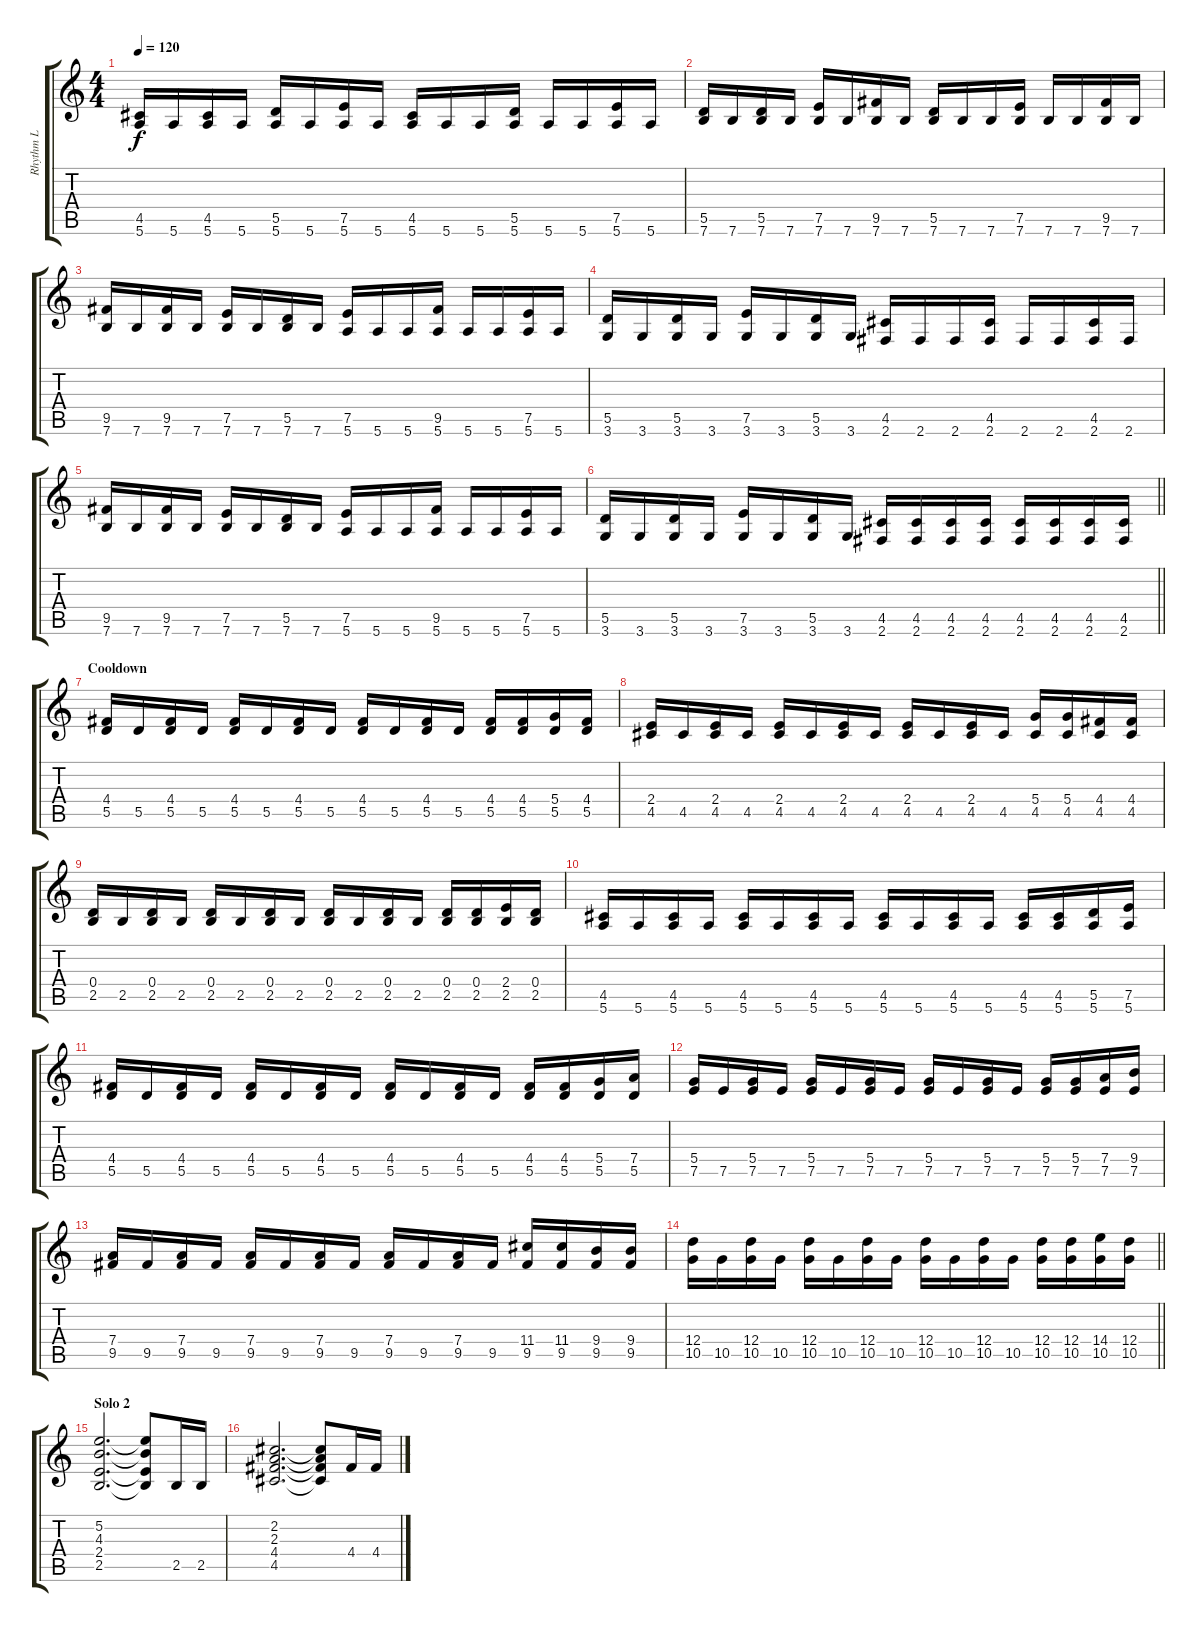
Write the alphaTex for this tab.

\track ("Rhythm L" "Rhythm L") {instrument distortionguitar}
\staff {score tabs}
\tuning (E4 B3 G3 D3 A2 E2) {hide}
\ts (4 4)
\tempo 120
\clef g2
\ks c
(4.5 5.6).16{dy f} 5.6.16 (4.5 5.6).16 5.6.16 (5.5 5.6).16 5.6.16 (7.5 5.6).16 5.6.16 (4.5 5.6).16 5.6.16 5.6.16 (5.5 5.6).16 5.6.16 5.6.16 (7.5 5.6).16 5.6.16 |
(5.5 7.6).16 7.6.16 (5.5 7.6).16 7.6.16 (7.5 7.6).16 7.6.16 (9.5 7.6).16 7.6.16 (5.5 7.6).16 7.6.16 7.6.16 (7.5 7.6).16 7.6.16 7.6.16 (9.5 7.6).16 7.6.16 |
(9.5 7.6).16 7.6.16 (9.5 7.6).16 7.6.16 (7.5 7.6).16 7.6.16 (5.5 7.6).16 7.6.16 (7.5 5.6).16 5.6.16 5.6.16 (9.5 5.6).16 5.6.16 5.6.16 (7.5 5.6).16 5.6.16 |
(5.5 3.6).16 3.6.16 (5.5 3.6).16 3.6.16 (7.5 3.6).16 3.6.16 (5.5 3.6).16 3.6.16 (4.5 2.6).16 2.6.16 2.6.16 (4.5 2.6).16 2.6.16 2.6.16 (4.5 2.6).16 2.6.16 |
(9.5 7.6).16 7.6.16 (9.5 7.6).16 7.6.16 (7.5 7.6).16 7.6.16 (5.5 7.6).16 7.6.16 (7.5 5.6).16 5.6.16 5.6.16 (9.5 5.6).16 5.6.16 5.6.16 (7.5 5.6).16 5.6.16 |
\barLineRight lightlight
(5.5 3.6).16 3.6.16 (5.5 3.6).16 3.6.16 (7.5 3.6).16 3.6.16 (5.5 3.6).16 3.6.16 (4.5 2.6).16 (4.5 2.6).16 (4.5 2.6).16 (4.5 2.6).16 (4.5 2.6).16 (4.5 2.6).16 (4.5 2.6).16 (4.5 2.6).16 |
\section ("" "Cooldown")
(4.4 5.5).16 5.5.16 (4.4 5.5).16 5.5.16 (4.4 5.5).16 5.5.16 (4.4 5.5).16 5.5.16 (4.4 5.5).16 5.5.16 (4.4 5.5).16 5.5.16 (4.4 5.5).16 (4.4 5.5).16 (5.4 5.5).16 (4.4 5.5).16 |
(2.4 4.5).16 4.5.16 (2.4 4.5).16 4.5.16 (2.4 4.5).16 4.5.16 (2.4 4.5).16 4.5.16 (2.4 4.5).16 4.5.16 (2.4 4.5).16 4.5.16 (5.4 4.5).16 (5.4 4.5).16 (4.4 4.5).16 (4.4 4.5).16 |
(0.4 2.5).16 2.5.16 (0.4 2.5).16 2.5.16 (0.4 2.5).16 2.5.16 (0.4 2.5).16 2.5.16 (0.4 2.5).16 2.5.16 (0.4 2.5).16 2.5.16 (0.4 2.5).16 (0.4 2.5).16 (2.4 2.5).16 (0.4 2.5).16 |
(4.5 5.6).16 5.6.16 (4.5 5.6).16 5.6.16 (4.5 5.6).16 5.6.16 (4.5 5.6).16 5.6.16 (4.5 5.6).16 5.6.16 (4.5 5.6).16 5.6.16 (4.5 5.6).16 (4.5 5.6).16 (5.5 5.6).16 (7.5 5.6).16 |
(4.4 5.5).16 5.5.16 (4.4 5.5).16 5.5.16 (4.4 5.5).16 5.5.16 (4.4 5.5).16 5.5.16 (4.4 5.5).16 5.5.16 (4.4 5.5).16 5.5.16 (4.4 5.5).16 (4.4 5.5).16 (5.4 5.5).16 (7.4 5.5).16 |
(5.4 7.5).16 7.5.16 (5.4 7.5).16 7.5.16 (5.4 7.5).16 7.5.16 (5.4 7.5).16 7.5.16 (5.4 7.5).16 7.5.16 (5.4 7.5).16 7.5.16 (5.4 7.5).16 (5.4 7.5).16 (7.4 7.5).16 (9.4 7.5).16 |
(7.4 9.5).16 9.5.16 (7.4 9.5).16 9.5.16 (7.4 9.5).16 9.5.16 (7.4 9.5).16 9.5.16 (7.4 9.5).16 9.5.16 (7.4 9.5).16 9.5.16 (11.4 9.5).16 (11.4 9.5).16 (9.4 9.5).16 (9.4 9.5).16 |
\barLineRight lightlight
(12.4 10.5).16 10.5.16 (12.4 10.5).16 10.5.16 (12.4 10.5).16 10.5.16 (12.4 10.5).16 10.5.16 (12.4 10.5).16 10.5.16 (12.4 10.5).16 10.5.16 (12.4 10.5).16 (12.4 10.5).16 (14.4 10.5).16 (12.4 10.5).16 |
\section ("" "Solo 2")
(5.2 4.3 2.4 2.5).2{d volume 10} (5.2{t} 4.3{t} 2.4{t} 2.5{t}).8 2.5.16 2.5.16 |
(2.2 2.3 4.4 4.5).2{d} (2.2{t} 2.3{t} 4.4{t} 4.5{t}).8 4.4.16 4.4.16
